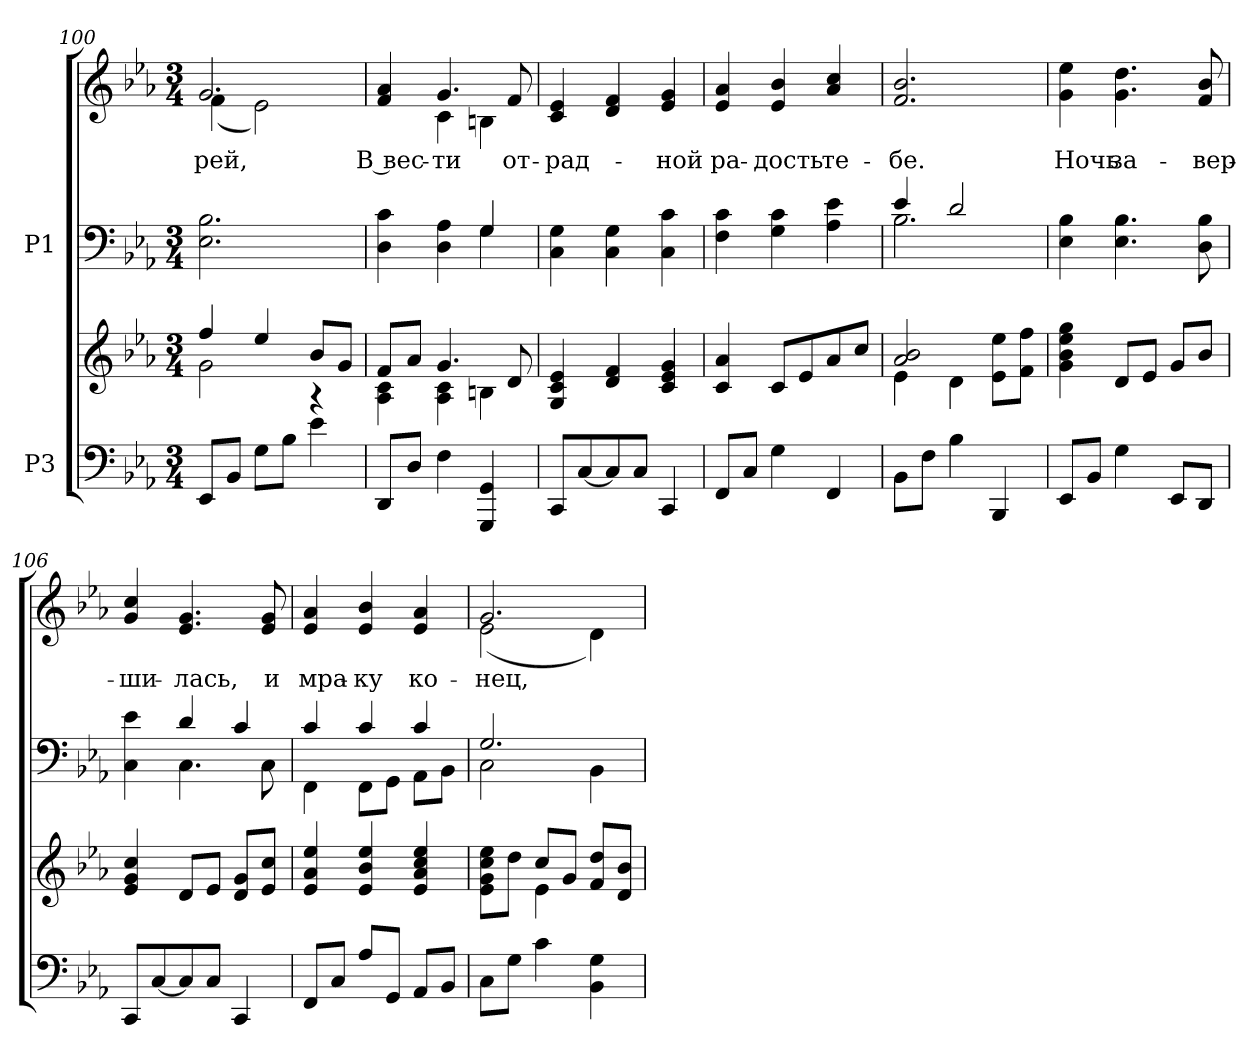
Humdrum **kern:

**kern	**kern	**kern	**kern	**text
*part2	*part2	*part1	*part1	*part1
*staff4	*staff3	*staff2	*staff1	*staff1
*I"P3	*	*I"P1	*	*
*clefF4	*clefG2	*clefF4	*clefG2	*
*k[b-e-a-]	*k[b-e-a-]	*k[b-e-a-]	*k[b-e-a-]	*
*E-:	*E-:	*E-:	*E-:	*
*M3/4	*M3/4	*M3/4	*M3/4	*
=100	=100	=100	=100	=100
*	*^	*	*	*
!	!	!	!	!	!LO:LY:b:color=#000000
*	*	*	*	*^	*
8EE-i/L	4ffi/	2gi\	2.E-i\ 2.B-i	2.gi/	(4fi\	-рей,
8BB-i/J	.	.	.	.	.	.
8Gi\L	4ee-i/	.	.	.	2e-i\)	.
8B-i\J	.	.	.	.	.	.
4e-i\	8b-i/L	4r	.	.	.	.
.	8gi/J	.	.	.	.	.
!!LO:LB:g=z	!!
=101	=101	=101	=101	=101	=101	=101
*	*	*	*^	*	*	*
!	!	!	!	!	!	!	!LO:LY:b:color=#000000
8DDi/L	8fi/L	4A-i\ 4ci	2ryy	4Di\ 4ci	4fi/ 4a-i	4ryy	В вес-
8Di/J	8a-i/J	.	.	.	.	.	.
!	!	!	!	!	!	!	!LO:LY:b:color=#000000
4Fi\	4.gi/	4A-i\ 4ci	.	4Di\ 4A-i	4.gi/	4ci\	-ти
4GGGi/ 4GGi	.	4Bni\	4Gi/	4Gi\	.	4Bni\	.
!	!	!	!	!	!	!	!LO:LY:b:color=#000000
.	8di/	.	.	.	8fi/	.	от-
*	*v	*v	*	*	*	*	*
*	*	*v	*v	*	*	*
*	*	*	*v	*v	*
=102	=102	=102	=102	=102
!	!	!	!	!LO:LY:b:color=#000000
8CCi/L	4Gi/ 4ci 4e-i	4Ci\ 4Gi	4ci/ 4e-i	-рад-
[<8Ci/	.	.	.	.
8Ci/]	4di/ 4fi	4Ci\ 4Gi	4di/ 4fi	.
8Ci/J	.	.	.	.
!	!	!	!	!LO:LY:b:color=#000000
4CCi/	4ci/ 4e-i 4gi	4Ci\ 4ci	4e-i/ 4gi	-ной
=103	=103	=103	=103	=103
!	!	!	!	!LO:LY:b:color=#000000
8FFi/L	4ci/ 4a-i	4Fi\ 4ci	4e-i/ 4a-i	ра-
8Ci/J	.	.	.	.
!	!	!	!	!LO:LY:b:color=#000000
4Gi\	8ci/L	4Gi\ 4ci	4e-i/ 4b-i	-дость
.	8e-i/	.	.	.
!	!	!	!	!LO:LY:b:color=#000000
4FFi/	8a-i/	4A-i\ 4e-i	4a-i/ 4cci	те-
.	8cci/J	.	.	.
=104	=104	=104	=104	=104
*	*^	*^	*	*
!	!	!	!	!	!	!LO:LY:b:color=#000000
8BB-i\L	2a-i/ 2b-i	4e-i\	4e-i/	2.B-i\	2.fi/ 2.b-i	-бе.
8Fi\J	.	.	.	.	.	.
4B-i\	.	4di\	2di/	.	.	.
4BBB-i/	8e-i\ 8ee-iL	4ryy	.	.	.	.
.	8fi\ 8ffiJ	.	.	.	.	.
*	*v	*v	*	*	*	*
*	*	*v	*v	*	*
=105	=105	=105	=105	=105
!	!	!	!	!LO:LY:b:color=#000000
8EE-i/L	4gi\ 4b-i 4ee-i 4ggi	4E-i\ 4B-i	4gi\ 4ee-i	Ночь
8BB-i/J	.	.	.	.
!	!	!	!	!LO:LY:b:color=#000000
4Gi\	8di/L	4.E-i\ 4.B-i	4.gi\ 4.ddi	за-
.	8e-i/J	.	.	.
8EE-i/L	8gi/L	.	.	.
!	!	!	!	!LO:LY:b:color=#000000
8DDi/J	8b-i/J	8Di\ 8B-i	8fi/ 8b-i	-вер-
=106	=106	=106	=106	=106
*	*	*^	*	*
!	!	!	!	!	!LO:LY:b:color=#000000
8CCi/L	4e-i/ 4gi 4cci	4Ci\ 4e-i	4ryy	4gi/ 4cci	-ши-
[<8Ci/	.	.	.	.	.
!	!	!	!	!	!LO:LY:b:color=#000000
8Ci/]	8di/L	4di/	4.Ci\	4.e-i/ 4.gi	-лась,
8Ci/J	8e-i/J	.	.	.	.
4CCi/	8di/ 8giL	4ci/	.	.	.
!	!	!	!	!	!LO:LY:b:color=#000000
.	8e-i/ 8cciJ	.	8Ci\	8e-i/ 8gi	и
=107	=107	=107	=107	=107	=107
!	!	!	!	!	!LO:LY:b:color=#000000
8FFi/L	4e-i/ 4a-i 4ee-i	4ci/	4FFi\	4e-i/ 4a-i	мра-
8Ci/J	.	.	.	.	.
!	!	!	!	!	!LO:LY:b:color=#000000
8A-i/L	4e-i/ 4b-i 4ee-i	4ci/	8FFi\L	4e-i/ 4b-i	-ку
8GGi/J	.	.	8GGi\J	.	.
!	!	!	!	!	!LO:LY:b:color=#000000
8AA-i/L	4e-i/ 4a-i 4cci 4ee-i	4ci/	8AA-i\L	4e-i/ 4a-i	ко-
8BB-i/J	.	.	8BB-i\J	.	.
!!LO:PB:g=z
=108	=108	=108	=108	=108	=108
*	*^	*	*	*	*
!	!	!	!	!	!	!LO:LY:b:color=#000000
*	*	*	*	*	*^	*
8Ci\L	8e-i\ 8gi 8cci 8ee-iL	4ryy	2.Gi/	2Ci\	2.gi/	(2e-i\	-нец,
8Gi\J	8ddi\J	.	.	.	.	.	.
4ci\	8cci/L	4e-i\	.	.	.	.	.
.	8gi/J	.	.	.	.	.	.
4BB-i\ 4Gi	8fi/ 8ddiL	4ryy	.	4BB-i\	.	4di\)	.
.	8di/ 8b-iJ	.	.	.	.	.	.
*	*v	*v	*	*	*	*	*
*	*	*v	*v	*	*	*
*	*	*	*v	*v	*
=	=	=	=	=
*-	*-	*-	*-	*-
